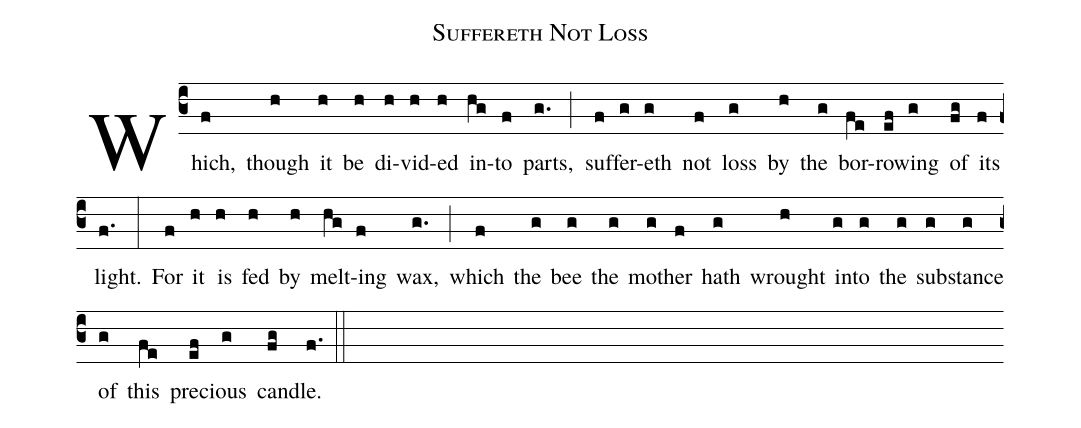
name: Suffereth Not Loss;
%%
(c3)Which,(f) though(h) it(h) be(h) di(h)vid(h)ed(h) in(hg)to(f) parts,(g.) (;) suf(f)fer(g)eth(g) not(f) loss(g) by(h) the(g) bor(fe)row(ef)ing(g) of(fg) its(f) light.(f.) (:) For(f) it(h) is(h) fed(h) by(h) melt(hg)ing(f) wax,(g.) (;) which(f) the(g) bee(g) the(g) moth(g)er(f) hath(g) wrought(h) in(g)to(g) the(g) sub(g)stance(g) of(g) this(fe) pre(ef)cious(g) can(fg)dle.(f.) (::)
